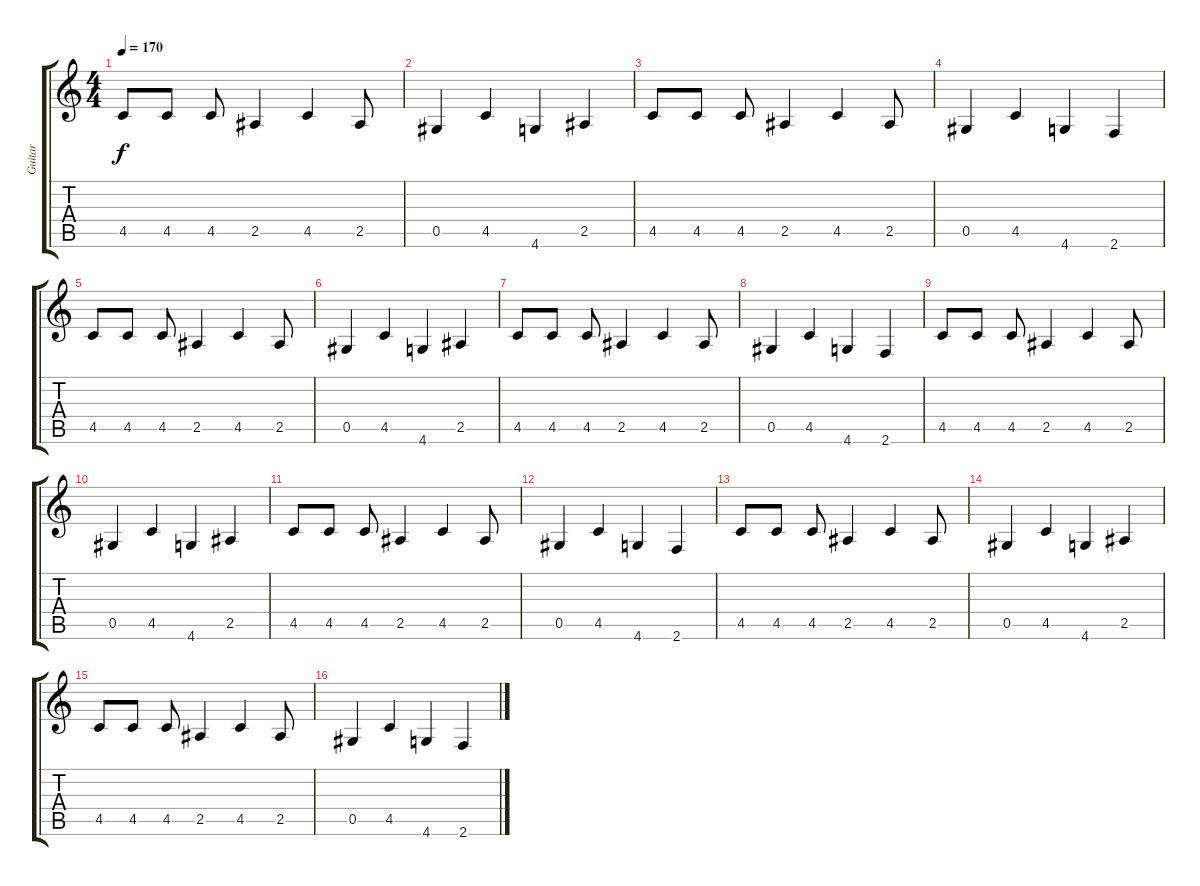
\track ("Guitar" "Guitar") {instrument overdrivenguitar}
\staff {score tabs}
\tuning (Eb4 Bb3 Gb3 Db3 Ab2 Eb2) {hide}
\ts (4 4)
\tempo 170
\clef g2
\ks c
4.5.8{dy f} 4.5.8 4.5.8 2.5.4 4.5.4 2.5.8 |
0.5.4 4.5.4 4.6.4 2.5.4 |
4.5.8 4.5.8 4.5.8 2.5.4 4.5.4 2.5.8 |
0.5.4 4.5.4 4.6.4 2.6.4 |
4.5.8 4.5.8 4.5.8 2.5.4 4.5.4 2.5.8 |
0.5.4 4.5.4 4.6.4 2.5.4 |
4.5.8 4.5.8 4.5.8 2.5.4 4.5.4 2.5.8 |
0.5.4 4.5.4 4.6.4 2.6.4 |
4.5.8 4.5.8 4.5.8 2.5.4 4.5.4 2.5.8 |
0.5.4 4.5.4 4.6.4 2.5.4 |
4.5.8 4.5.8 4.5.8 2.5.4 4.5.4 2.5.8 |
0.5.4 4.5.4 4.6.4 2.6.4 |
4.5.8 4.5.8 4.5.8 2.5.4 4.5.4 2.5.8 |
0.5.4 4.5.4 4.6.4 2.5.4 |
4.5.8 4.5.8 4.5.8 2.5.4 4.5.4 2.5.8 |
0.5.4 4.5.4 4.6.4 2.6.4
